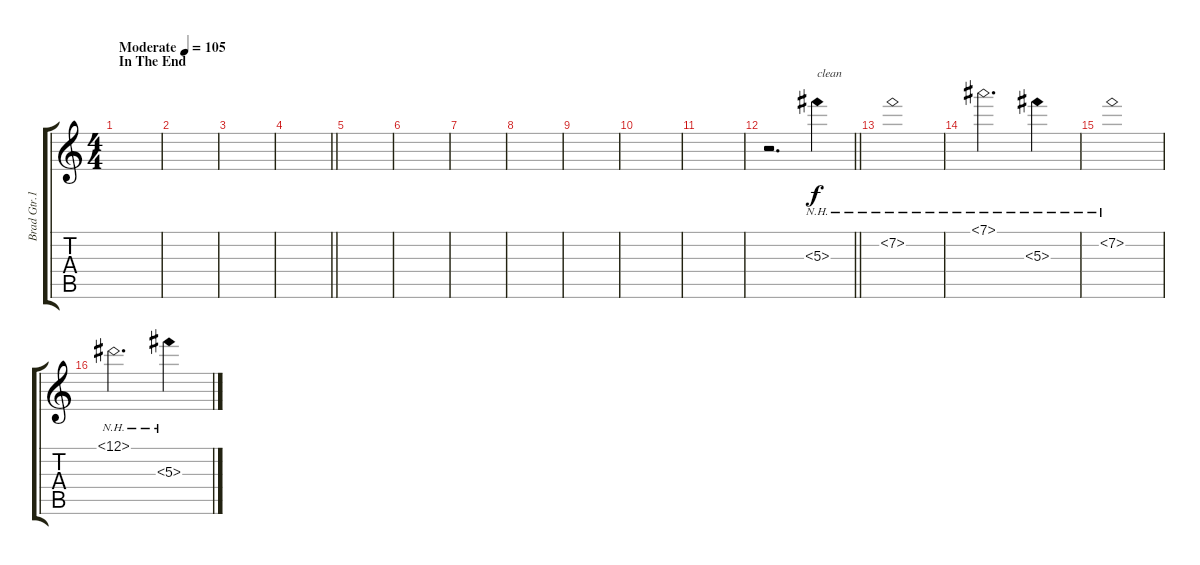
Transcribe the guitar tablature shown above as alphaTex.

\track ("Brad Gtr.1" "Brad Gtr.1") {instrument distortionguitar}
\staff {score tabs}
\tuning (Eb4 Bb3 Gb3 Db3 Ab2 Db2) {hide}
\ts (4 4)
\section ("" "In The End")
\tempo (105 "Moderate")
\clef g2
\ks c
|
|
|
\barLineRight lightlight
|
|
|
|
|
|
|
|
\barLineRight lightlight
r.2{d} 5.3{nh}.4{txt "clean" instrument electricguitarjazz} |
7.2{nh}.1 |
7.1{nh}.2{d} 5.3{nh}.4 |
7.2{nh}.1 |
12.1{nh}.2{d} 5.3{nh}.4
